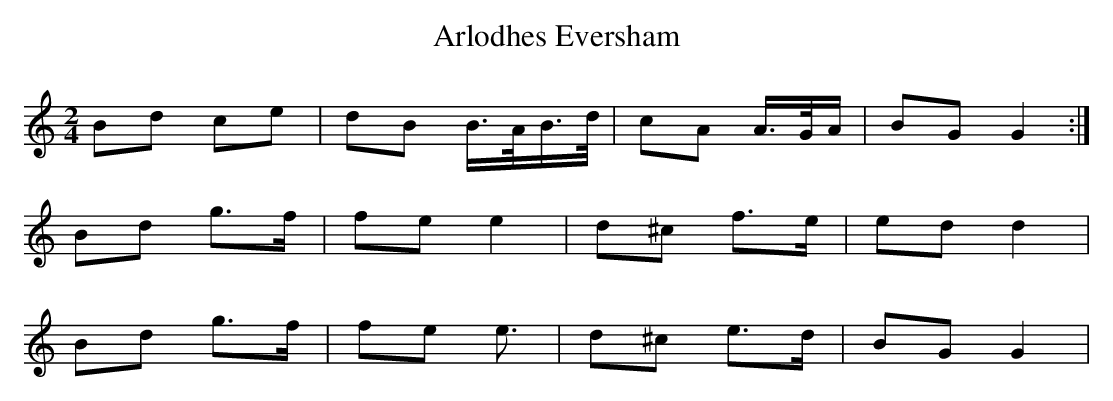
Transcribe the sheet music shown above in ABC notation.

X:1
T:Arlodhes Eversham
M:2/4
L:1/16
K:C
B2d2 c2e2|d2B2 B>AB>d|c2A2 A>GA|B2G2 G4:|
B2d2 g2>f2|f2e2 e4|d2^c2 f2>e2|e2d2 d4|
B2d2 g2>f2|f2e2 e3|d2^c2 e2>d2|B2G2 G4|
